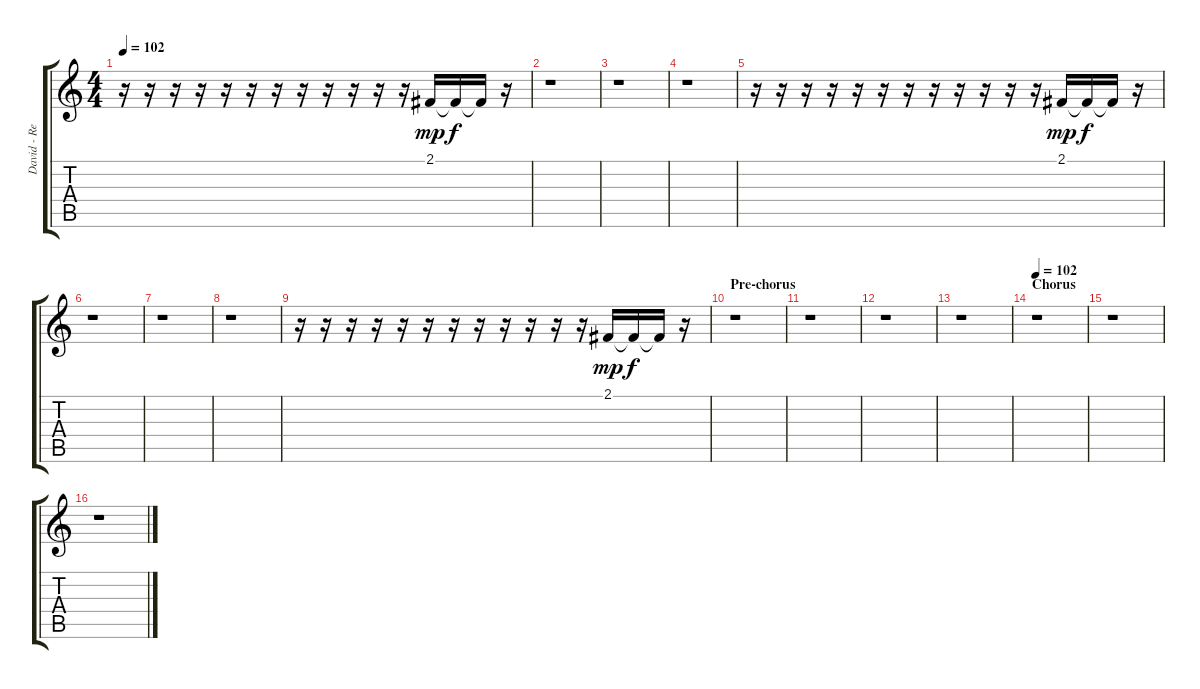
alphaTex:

\track ("David - Reverse cymbal" "David - Re") {instrument reversecymbal}
\staff {score tabs}
\tuning (E4 B3 G3 D3 A2 E2) {hide}
\ts (4 4)
\tempo 102
\clef g2
\ks c
r.16{dy f} r.16 r.16 r.16 r.16 r.16 r.16 r.16 r.16 r.16 r.16 r.16 2.1.16{dy mp} 2.1{t}.16{dy f} 2.1{t}.16 r.16 |
r.1{volume 16 balance 8 instrument reversecymbal} |
r.1 |
r.1 |
r.16 r.16 r.16 r.16 r.16 r.16 r.16 r.16 r.16 r.16 r.16 r.16 2.1.16{dy mp} 2.1{t}.16{dy f} 2.1{t}.16 r.16 |
r.1 |
r.1 |
r.1 |
r.16 r.16 r.16 r.16 r.16 r.16 r.16 r.16 r.16 r.16 r.16 r.16 2.1.16{dy mp} 2.1{t}.16{dy f} 2.1{t}.16 r.16 |
\section ("" "Pre-chorus")
r.1 |
r.1 |
r.1 |
r.1 |
\section ("" "Chorus")
\tempo 102
r.1 |
r.1 |
r.1
